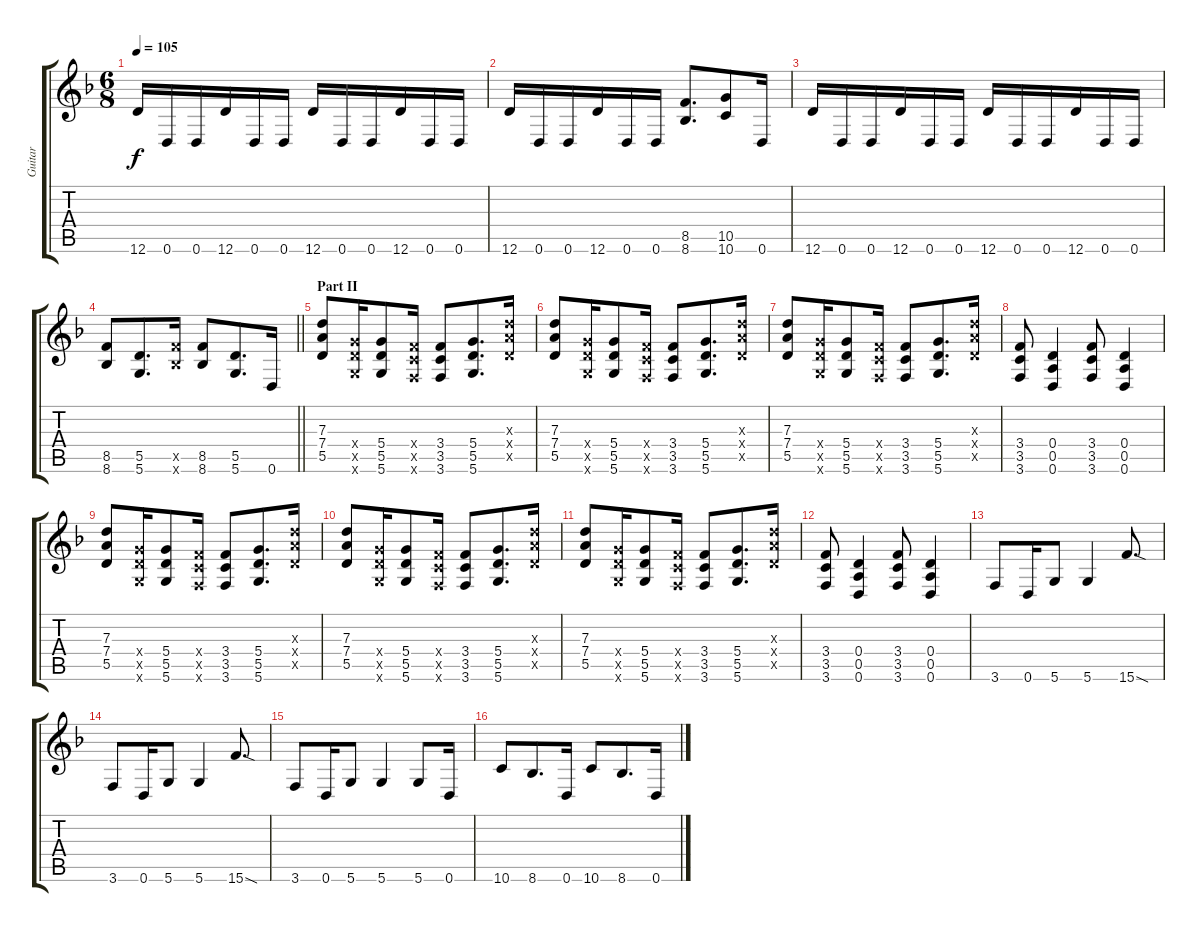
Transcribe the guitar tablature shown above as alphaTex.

\track ("Guitar" "Guitar") {instrument distortionguitar}
\staff {score tabs}
\tuning (E4 B3 G3 D3 A2 D2) {hide}
\ts (6 8)
\tempo 105
\clef g2
\ks dminor
12.6.16{dy f} 0.6.16 0.6.16 12.6.16 0.6.16 0.6.16 12.6.16 0.6.16 0.6.16 12.6.16 0.6.16 0.6.16 |
12.6.16 0.6.16 0.6.16 12.6.16 0.6.16 0.6.16 (8.5 8.6).8{d} (10.5 10.6).8 0.6.16 |
12.6.16 0.6.16 0.6.16 12.6.16 0.6.16 0.6.16 12.6.16 0.6.16 0.6.16 12.6.16 0.6.16 0.6.16 |
\barLineRight lightlight
(8.5 8.6).8 (5.5 5.6).8{d} (8.5{x} 8.6{x}).16 (8.5 8.6).8 (5.5 5.6).8{d} 0.6.16 |
\section ("" "Part II")
(7.3 7.4 5.5).8 (5.4{x} 5.5{x} 5.6{x}).16 (5.4 5.5 5.6).8 (3.4{x} 3.5{x} 3.6{x}).16 (3.4 3.5 3.6).8 (5.4 5.5 5.6).8{d} (7.3{x} 7.4{x} 5.5{x}).16 |
(7.3 7.4 5.5).8 (5.4{x} 5.5{x} 5.6{x}).16 (5.4 5.5 5.6).8 (3.4{x} 3.5{x} 3.6{x}).16 (3.4 3.5 3.6).8 (5.4 5.5 5.6).8{d} (7.3{x} 7.4{x} 5.5{x}).16 |
(7.3 7.4 5.5).8 (5.4{x} 5.5{x} 5.6{x}).16 (5.4 5.5 5.6).8 (3.4{x} 3.5{x} 3.6{x}).16 (3.4 3.5 3.6).8 (5.4 5.5 5.6).8{d} (7.3{x} 7.4{x} 5.5{x}).16 |
(3.4 3.5 3.6).8 (0.4 0.5 0.6).4 (3.4 3.5 3.6).8 (0.4 0.5 0.6).4 |
(7.3 7.4 5.5).8 (5.4{x} 5.5{x} 5.6{x}).16 (5.4 5.5 5.6).8 (3.4{x} 3.5{x} 3.6{x}).16 (3.4 3.5 3.6).8 (5.4 5.5 5.6).8{d} (7.3{x} 7.4{x} 5.5{x}).16 |
(7.3 7.4 5.5).8 (5.4{x} 5.5{x} 5.6{x}).16 (5.4 5.5 5.6).8 (3.4{x} 3.5{x} 3.6{x}).16 (3.4 3.5 3.6).8 (5.4 5.5 5.6).8{d} (7.3{x} 7.4{x} 5.5{x}).16 |
(7.3 7.4 5.5).8 (5.4{x} 5.5{x} 5.6{x}).16 (5.4 5.5 5.6).8 (3.4{x} 3.5{x} 3.6{x}).16 (3.4 3.5 3.6).8 (5.4 5.5 5.6).8{d} (7.3{x} 7.4{x} 5.5{x}).16 |
(3.4 3.5 3.6).8 (0.4 0.5 0.6).4 (3.4 3.5 3.6).8 (0.4 0.5 0.6).4 |
3.6.8 0.6.16 5.6.8 5.6.4 15.6{sod}.8{d} |
3.6.8 0.6.16 5.6.8 5.6.4 15.6{sod}.8{d} |
3.6.8 0.6.16 5.6.8 5.6.4 5.6.8 0.6.16 |
10.6.8 8.6.8{d} 0.6.16 10.6.8 8.6.8{d} 0.6.16
